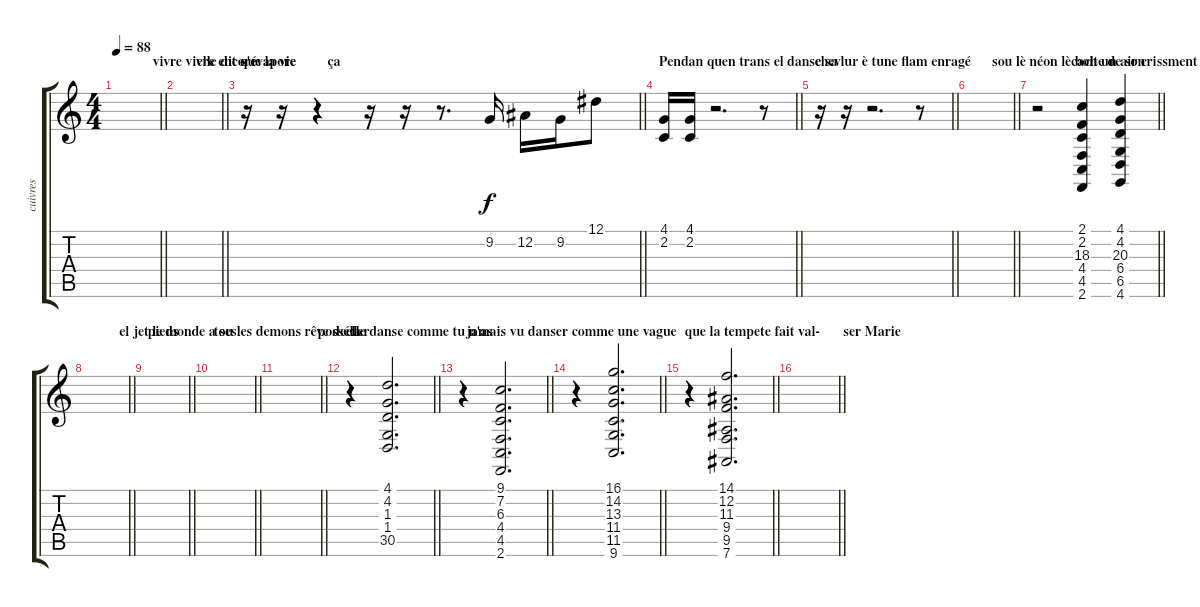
\track ("cuivres" "cuivres") {instrument brasssection}
\staff {score tabs}
\tuning (Eb4 Bb3 Gb3 Db3 Ab2 Eb2) {hide}
\ts (4 4)
\section ("" "          vivre vivre encore")
\tempo 88
\clef g2
\barLineRight lightlight
\ks c
|
\section ("" "     elle dit que la vie         ça")
\barLineRight lightlight
|
\section ("" "s'évapore")
\barLineRight lightlight
r.16 r.16 r.4 r.16 r.16 r.8{d} 9.2.16 12.2.16 9.2.16 12.1.8 |
\section ("" "Pendan quen trans el danse sa ")
\barLineRight lightlight
(4.1 2.2).16 (4.1 2.2).16 r.2{d} r.8 |
\section ("" "chevlur è tune flam enragé")
\barLineRight lightlight
r.16 r.16 r.2{d} r.8 |
\section ("" "      sou lè néon lè boite de son")
\barLineRight lightlight
|
\section ("" "           cach un air crissment rock")
\barLineRight lightlight
r.2 (2.1 2.2 18.3 4.4 4.5 2.6).4 (4.1 4.2 20.3 6.4 6.5 4.6).4 |
\section ("" "         el jet le monde a ses")
\barLineRight lightlight
|
\section ("" "pieds")
\barLineRight lightlight
|
\section ("" "tou les demons rêve de la ")
\barLineRight lightlight
|
\section ("" "           posséder")
\barLineRight lightlight
|
\section ("" "elle danse comme tu n'as")
\barLineRight lightlight
r.4 (4.1 4.2 1.3 1.4 30.5).2{d} |
\section ("" "  jamais vu danser")
\barLineRight lightlight
r.4 (9.1 7.2 6.3 4.4 4.5 2.6).2{d} |
\section ("" "comme une vague")
\barLineRight lightlight
r.4 (16.1 14.2 13.3 11.4 11.5 9.6).2{d} |
\section ("" "que la tempete fait val-")
\barLineRight lightlight
r.4 (14.1 12.2 11.3 9.4 9.5 7.6).2{d} |
\section ("" "             ser Marie")
\barLineRight lightlight
